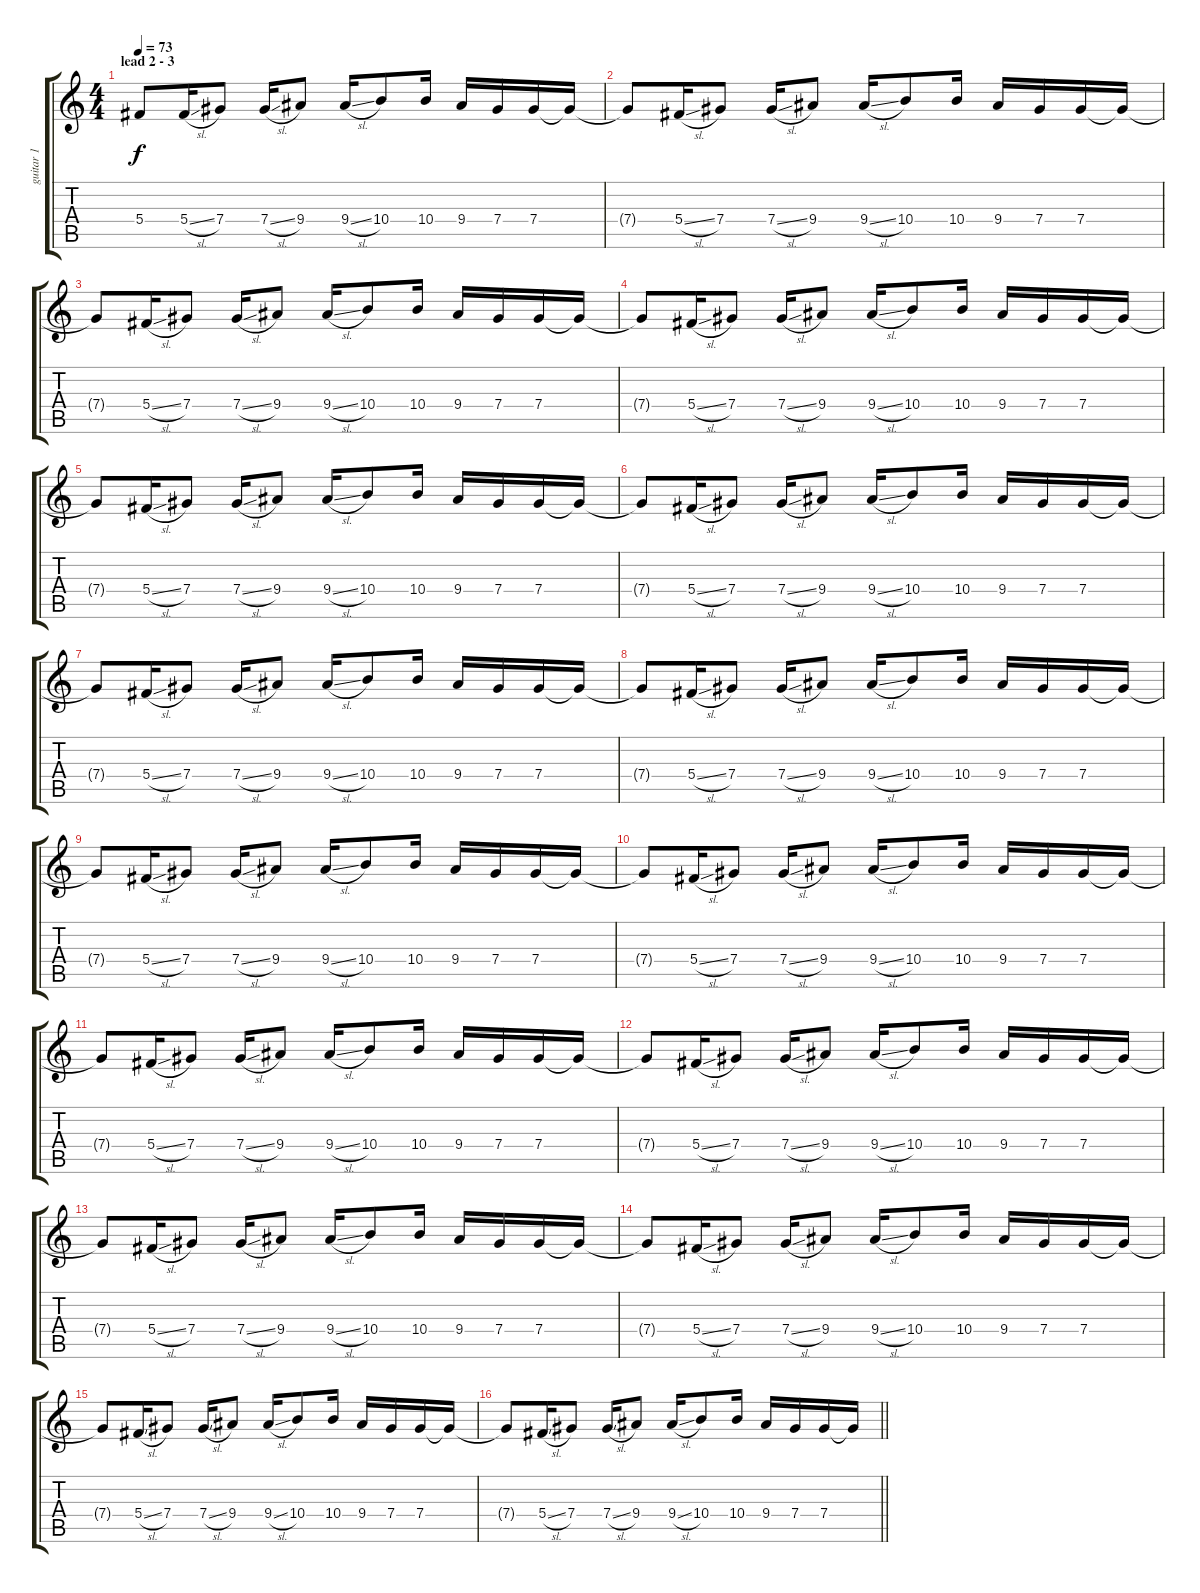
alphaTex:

\track ("guitar 1" "guitar 1") {instrument overdrivenguitar}
\staff {score tabs}
\tuning (Eb4 Bb3 Gb3 Db3 Ab2 Eb2) {hide}
\ts (4 4)
\section ("" "lead 2 - 3")
\tempo 73
\clef g2
\ks c
5.4{t}.8{dy f volume 7 instrument electricguitarjazz} 5.4{sl}.16 7.4.8 7.4{sl}.16 9.4.8 9.4{sl}.16 10.4.8 10.4.16 9.4.16 7.4.16 7.4.16 7.4{t}.16 |
7.4{t}.8 5.4{sl}.16 7.4.8 7.4{sl}.16 9.4.8 9.4{sl}.16 10.4.8 10.4.16 9.4.16 7.4.16 7.4.16 7.4{t}.16 |
7.4{t}.8 5.4{sl}.16 7.4.8 7.4{sl}.16 9.4.8 9.4{sl}.16 10.4.8 10.4.16 9.4.16 7.4.16 7.4.16 7.4{t}.16 |
7.4{t}.8 5.4{sl}.16 7.4.8 7.4{sl}.16 9.4.8 9.4{sl}.16 10.4.8 10.4.16 9.4.16 7.4.16 7.4.16 7.4{t}.16 |
7.4{t}.8 5.4{sl}.16 7.4.8 7.4{sl}.16 9.4.8 9.4{sl}.16 10.4.8 10.4.16 9.4.16 7.4.16 7.4.16 7.4{t}.16 |
7.4{t}.8 5.4{sl}.16 7.4.8 7.4{sl}.16 9.4.8 9.4{sl}.16 10.4.8 10.4.16 9.4.16 7.4.16 7.4.16 7.4{t}.16 |
7.4{t}.8 5.4{sl}.16 7.4.8 7.4{sl}.16 9.4.8 9.4{sl}.16 10.4.8 10.4.16 9.4.16 7.4.16 7.4.16 7.4{t}.16 |
7.4{t}.8 5.4{sl}.16 7.4.8 7.4{sl}.16 9.4.8 9.4{sl}.16 10.4.8 10.4.16 9.4.16 7.4.16 7.4.16 7.4{t}.16 |
7.4{t}.8 5.4{sl}.16 7.4.8 7.4{sl}.16 9.4.8 9.4{sl}.16 10.4.8 10.4.16 9.4.16 7.4.16 7.4.16 7.4{t}.16 |
7.4{t}.8 5.4{sl}.16 7.4.8 7.4{sl}.16 9.4.8 9.4{sl}.16 10.4.8 10.4.16 9.4.16 7.4.16 7.4.16 7.4{t}.16 |
7.4{t}.8 5.4{sl}.16 7.4.8 7.4{sl}.16 9.4.8 9.4{sl}.16 10.4.8 10.4.16 9.4.16 7.4.16 7.4.16 7.4{t}.16 |
7.4{t}.8 5.4{sl}.16 7.4.8 7.4{sl}.16 9.4.8 9.4{sl}.16 10.4.8 10.4.16 9.4.16 7.4.16 7.4.16 7.4{t}.16 |
7.4{t}.8 5.4{sl}.16 7.4.8 7.4{sl}.16 9.4.8 9.4{sl}.16 10.4.8 10.4.16 9.4.16 7.4.16 7.4.16 7.4{t}.16 |
7.4{t}.8 5.4{sl}.16 7.4.8 7.4{sl}.16 9.4.8 9.4{sl}.16 10.4.8 10.4.16 9.4.16 7.4.16 7.4.16 7.4{t}.16 |
7.4{t}.8 5.4{sl}.16 7.4.8 7.4{sl}.16 9.4.8 9.4{sl}.16 10.4.8 10.4.16 9.4.16 7.4.16 7.4.16 7.4{t}.16 |
\barLineRight lightlight
7.4{t}.8 5.4{sl}.16 7.4.8 7.4{sl}.16 9.4.8 9.4{sl}.16 10.4.8 10.4.16 9.4.16 7.4.16 7.4.16 7.4{t}.16
